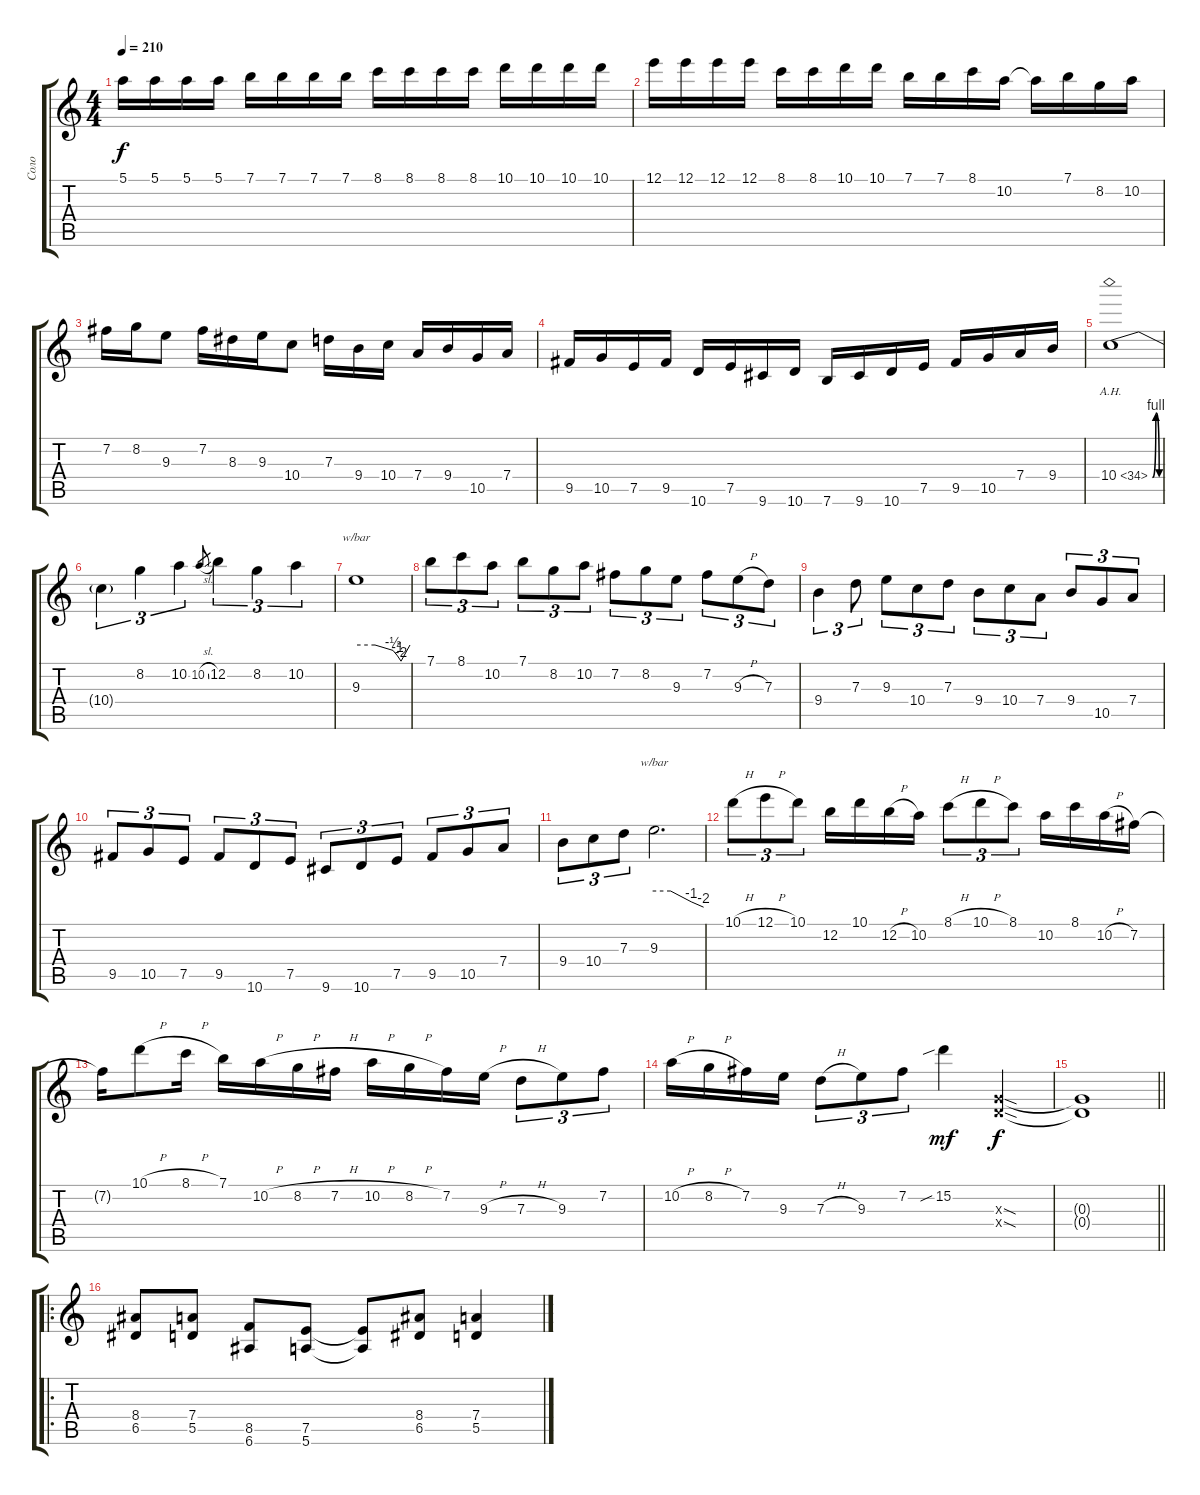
\track ("Соло" "Соло") {instrument distortionguitar}
\staff {score tabs}
\tuning (E4 B3 G3 D3 A2 E2) {hide}
\ts (4 4)
\tempo 210
\clef g2
\ks c
5.1.16{dy f} 5.1.16 5.1.16 5.1.16 7.1.16 7.1.16 7.1.16 7.1.16 8.1.16 8.1.16 8.1.16 8.1.16 10.1.16 10.1.16 10.1.16 10.1.16 |
12.1.16 12.1.16 12.1.16 12.1.16 8.1.16 8.1.16 10.1.16 10.1.16 7.1.16 7.1.16 8.1.16 10.2.16 10.2{t}.16 7.1.16 8.2.16 10.2.16 |
7.2.16 8.2.16 9.3.8 7.2.16 8.3.16 9.3.16 10.4.8 7.3.16 9.4.16 10.4.16 7.4.16 9.4.16 10.5.16 7.4.16 |
9.5.16 10.5.16 7.5.16 9.5.16 10.6.16 7.5.16 9.6.16 10.6.16 7.6.16 9.6.16 10.6.16 7.5.16 9.5.16 10.5.16 7.4.16 9.4.16 |
10.4{be (bendrelease 0 0 15 4 45 4 60 0) ah 24}.1 |
10.4{t}.4{tu (3 2)} 8.2.4{tu (3 2)} 10.2.4{tu (3 2)} 10.2{sl}.8{gr} 12.2.4{tu (3 2)} 8.2.4{tu (3 2)} 10.2.4{tu (3 2)} |
9.3.1{tbe (custom default 0 0 21 0 41 -2 46 -4 50 -8 60 0)} |
7.1.8{tu (3 2)} 8.1.8{tu (3 2)} 10.2.8{tu (3 2)} 7.1.8{tu (3 2)} 8.2.8{tu (3 2)} 10.2.8{tu (3 2)} 7.2.8{tu (3 2)} 8.2.8{tu (3 2)} 9.3.8{tu (3 2)} 7.2.8{tu (3 2)} 9.3{h}.8{tu (3 2)} 7.3.8{tu (3 2)} |
9.4.4{tu (3 2)} 7.3.8{tu (3 2)} 9.3.8{tu (3 2)} 10.4.8{tu (3 2)} 7.3.8{tu (3 2)} 9.4.8{tu (3 2)} 10.4.8{tu (3 2)} 7.4.8{tu (3 2)} 9.4.8{tu (3 2)} 10.5.8{tu (3 2)} 7.4.8{tu (3 2)} |
9.5.8{tu (3 2)} 10.5.8{tu (3 2)} 7.5.8{tu (3 2)} 9.5.8{tu (3 2)} 10.6.8{tu (3 2)} 7.5.8{tu (3 2)} 9.6.8{tu (3 2)} 10.6.8{tu (3 2)} 7.5.8{tu (3 2)} 9.5.8{tu (3 2)} 10.5.8{tu (3 2)} 7.4.8{tu (3 2)} |
9.4.8{tu (3 2)} 10.4.8{tu (3 2)} 7.3.8{tu (3 2)} 9.3.2{d tbe (custom default 0 0 20 0 45 -4 60 -8)} |
10.1{h}.8{tu (3 2)} 12.1{h}.8{tu (3 2)} 10.1.8{tu (3 2)} 12.2.16 10.1.16 12.2{h}.16 10.2.16 8.1{h}.8{tu (3 2)} 10.1{h}.8{tu (3 2)} 8.1.8{tu (3 2)} 10.2.16 8.1.16 10.2{h}.16 7.2.16 |
7.2{t}.16 10.1{h}.8 8.1{h}.16 7.1.16 10.2{h}.16 8.2{h}.16 7.2{h}.16 10.2{h}.16 8.2{h}.16 7.2.16 9.3{h}.16 7.3{h}.8{tu (3 2)} 9.3.8{tu (3 2)} 7.2.8{tu (3 2)} |
10.2{h}.16 8.2{h}.16 7.2.16 9.3.16 7.3{h}.8{tu (3 2)} 9.3.8{tu (3 2)} 7.2.8{tu (3 2)} 15.2{sib}.4{dy mf} (0.3{sod x} 0.4{sod x}).4{dy f} |
\barLineRight lightlight
(0.3{t} 0.4{t}).1 |
\ro
(8.4 6.5).8 (7.4 5.5).8 (8.5 6.6).8 (7.5 5.6).8 (7.5{t} 5.6{t}).8 (8.4 6.5).8 (7.4 5.5).4
